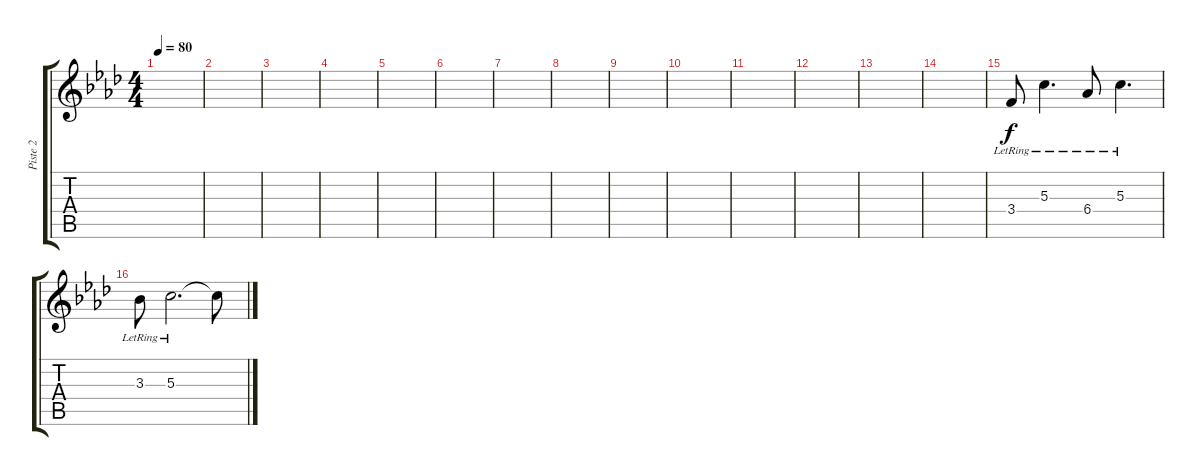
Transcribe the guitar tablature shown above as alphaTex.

\track ("Piste 2" "Piste 2") {instrument electricguitarclean}
\staff {score tabs}
\tuning (E4 B3 G3 D3 A2 E2) {hide}
\ts (4 4)
\tempo 80
\clef g2
\ks ab
|
|
|
|
|
|
|
|
|
|
|
|
|
|
3.4{lr}.8 5.3{lr}.4{d} 6.4{lr}.8 5.3{lr}.4{d} |
3.3{lr}.8 5.3{lr}.2{d} 5.3{t}.8
